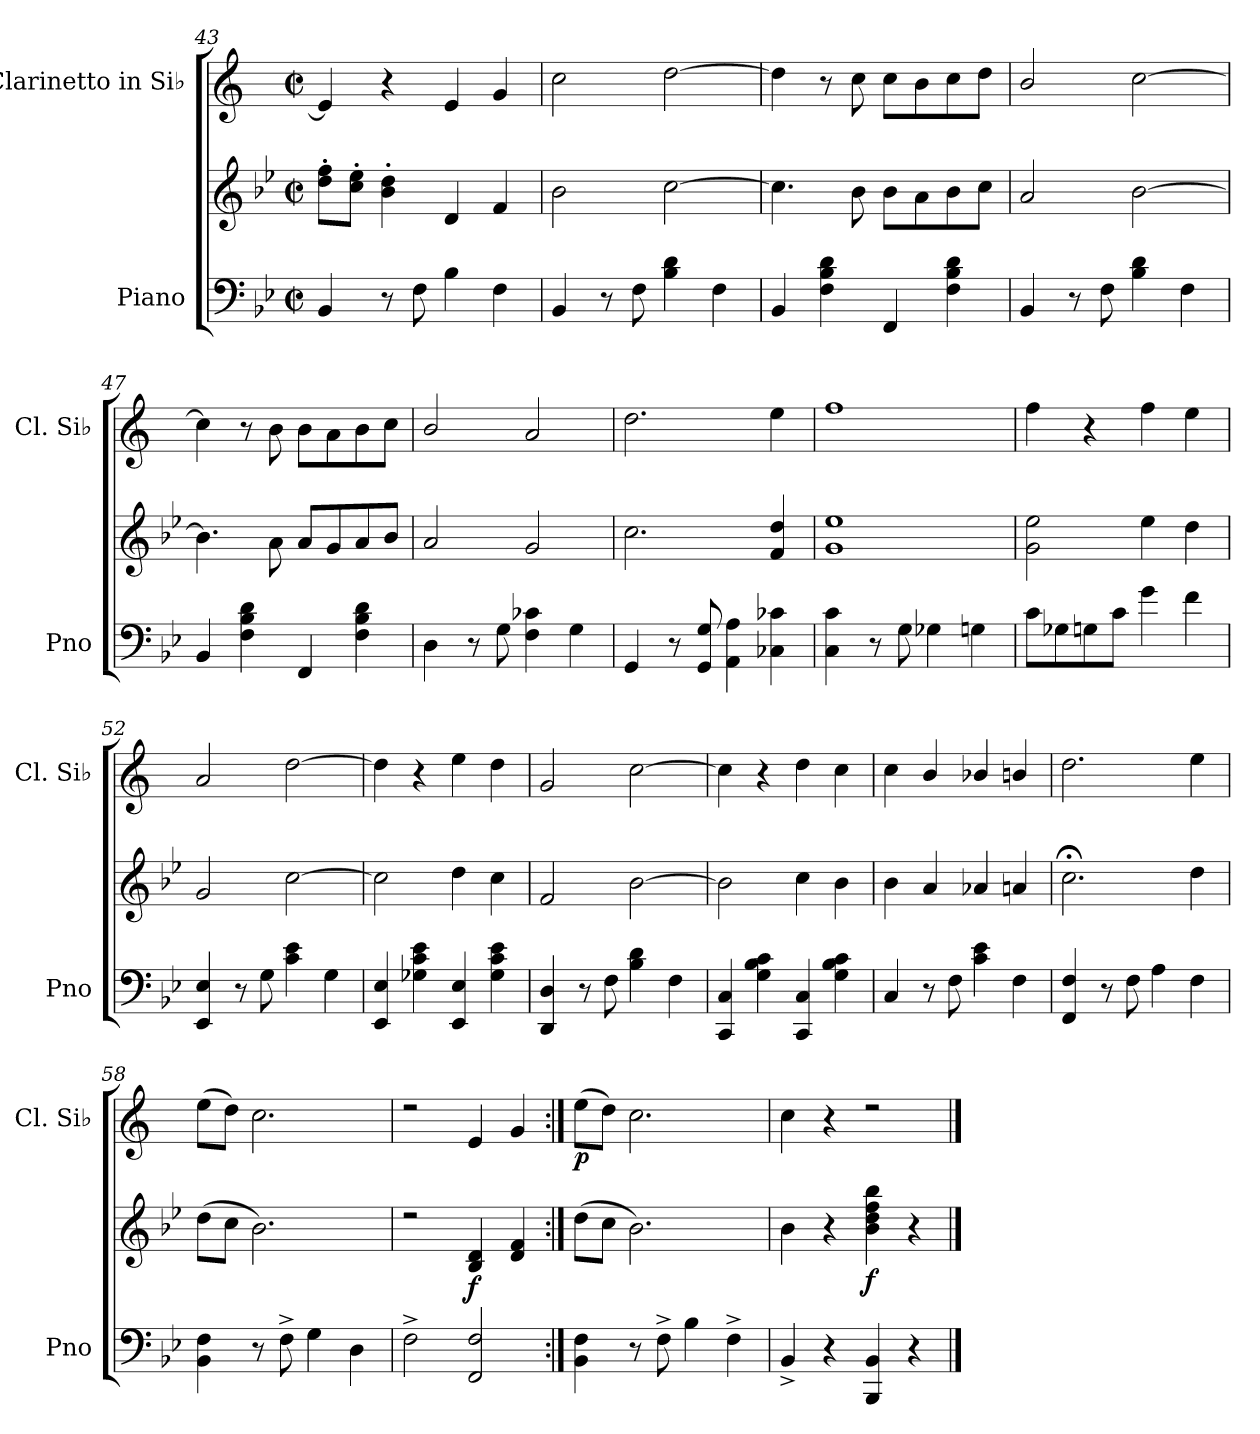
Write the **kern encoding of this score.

**kern	**kern	**dynam	**kern	**dynam
*part2	*part2	*part2	*part1	*part1
*staff3	*staff2	*staff2/3	*staff1	*staff1
*I"Piano	*	*	*I"Clarinetto in Si♭	*
*I'Pno	*	*	*I'Cl. Si♭	*
*clefF4	*clefG2	*	*clefG2	*
*	*	*	*ITrd1c2	*
*k[b-e-]	*k[b-e-]	*	*k[b-e-]	*
*M2/2	*M2/2	*	*M2/2	*
*met(c|)	*met(c|)	*	*met(c|)	*
=43	=43	=43	=43	=43
4BB-/	8dd\' 8ff\'L	.	4d/]	.
.	8cc\' 8ee-\'J	.	.	.
8r	4b-\' 4dd\'	.	4r	.
8F\	.	.	.	.
4B-\	4d/	.	4d/	.
4F\	4f/	.	4f/	.
=44	=44	=44	=44	=44
4BB-/	2b-\	.	2b-\	.
8r	.	.	.	.
8F\	.	.	.	.
4B-\ 4d\	[2cc\	.	[2cc\	.
4F\	.	.	.	.
!!LO:LB:g=z
=45	=45	=45	=45	=45
4BB-/	4.cc\]	.	4cc\]	.
4F\ 4B-\ 4d\	.	.	8r	.
.	8b-\	.	8b-\	.
4FF/	8b-\L	.	8b-\L	.
.	8a\	.	8a\	.
4F\ 4B-\ 4d\	8b-\	.	8b-\	.
.	8cc\J	.	8cc\J	.
=46	=46	=46	=46	=46
4BB-/	2a/	.	2a/	.
8r	.	.	.	.
8F\	.	.	.	.
4B-\ 4d\	[2b-\	.	[2b-\	.
4F\	.	.	.	.
=47	=47	=47	=47	=47
4BB-/	4.b-\]	.	4b-\]	.
4F\ 4B-\ 4d\	.	.	8r	.
.	8a\	.	8a\	.
4FF/	8a/L	.	8a\L	.
.	8g/	.	8g\	.
4F\ 4B-\ 4d\	8a/	.	8a\	.
.	8b-/J	.	8b-\J	.
=48	=48	=48	=48	=48
4D\	2a/	.	2a/	.
8r	.	.	.	.
8G\	.	.	.	.
4F\ 4c-X\	2g/	.	2g/	.
4G\	.	.	.	.
=49	=49	=49	=49	=49
4GG/	2.cc\	.	2.cc\	.
8r	.	.	.	.
8GG/ 8G/	.	.	.	.
4AA\ 4A\	.	.	.	.
4C-X\ 4c-X\	4f/ 4dd/	.	4dd\	.
!!LO:LB:g=z
=50	=50	=50	=50	=50
*	*^	*	*	*
4C\ 4c\	1ee-	1g	.	1ee-	.
8r	.	.	.	.	.
8G\	.	.	.	.	.
4G-X\	.	.	.	.	.
4Gn\	.	.	.	.	.
*	*v	*v	*	*	*
=51	=51	=51	=51	=51
8c\L	2g\ 2ee-\	.	4ee-\	.
8G-X\	.	.	.	.
8Gn\	.	.	4r	.
8c\J	.	.	.	.
4g\	4ee-\	.	4ee-\	.
4f\	4dd\	.	4dd\	.
=52	=52	=52	=52	=52
4EE-/ 4E-/	2g/	.	2g/	.
8r	.	.	.	.
8G\	.	.	.	.
4c\ 4e-\	[2cc\	.	[2cc\	.
4G\	.	.	.	.
=53	=53	=53	=53	=53
4EE-/ 4E-/	2cc\]	.	4cc\]	.
4G-X\ 4c\ 4e-\	.	.	4r	.
4EE-/ 4E-/	4dd\	.	4dd\	.
4G-\ 4c\ 4e-\	4cc\	.	4cc\	.
=54	=54	=54	=54	=54
4DD/ 4D/	2f/	.	2f/	.
8r	.	.	.	.
8F\	.	.	.	.
4B-\ 4d\	[2b-\	.	[2b-\	.
4F\	.	.	.	.
=55	=55	=55	=55	=55
4CC/ 4C/	2b-\]	.	4b-\]	.
4G\ 4B-\ 4c\	.	.	4r	.
4CC/ 4C/	4cc\	.	4cc\	.
4G\ 4B-\ 4c\	4b-\	.	4b-\	.
!!LO:LB:g=z
=56	=56	=56	=56	=56
4C/	4b-\	.	4b-\	.
8r	4a/	.	4a/	.
8F\	.	.	.	.
4c\ 4e-\	4a-X/	.	4a-X/	.
4F\	4an/	.	4an/	.
=57	=57	=57	=57	=57
4FF/ 4F/	2.cc;<\	.	2.cc\	.
8r	.	.	.	.
8F\	.	.	.	.
4A\	.	.	.	.
4F\	4dd\	.	4dd\	.
=58	=58	=58	=58	=58
4BB-\ 4F\	(>8dd\L	.	(>8dd\L	.
.	8cc\J	.	8cc\J)	.
8r	2.b-\)	.	2.b-\	.
8F^\	.	.	.	.
4G\	.	.	.	.
4D\	.	.	.	.
=59	=59	=59	=59	=59
2F^\	2rdd	.	2rdd	.
!	!	!LO:DY:b	!	!
2FF/ 2F/	4B-/ 4d/	f	4d/	.
.	4d/ 4f/	.	4f/	.
=60:|!	=60:|!	=60:|!	=60:|!	=60:|!
!	!	!	!	!LO:DY:b
4BB-\ 4F\	(>8dd\L	.	(>8dd\L	p
.	8cc\J	.	8cc\J)	.
8r	2.b-\)	.	2.b-\	.
8F^\	.	.	.	.
4B-\	.	.	.	.
4F^\	.	.	.	.
=61	=61	=61	=61	=61
4BB-^/	4b-\	.	4b-\	.
4r	4r	.	4r	.
!	!	!LO:DY:b	!	!
4BBB-/ 4BB-/	4b-\ 4dd\ 4ff\ 4bb-\	f	2rdd	.
4r	4r	.	.	.
==	==	==	==	==
*-	*-	*-	*-	*-
